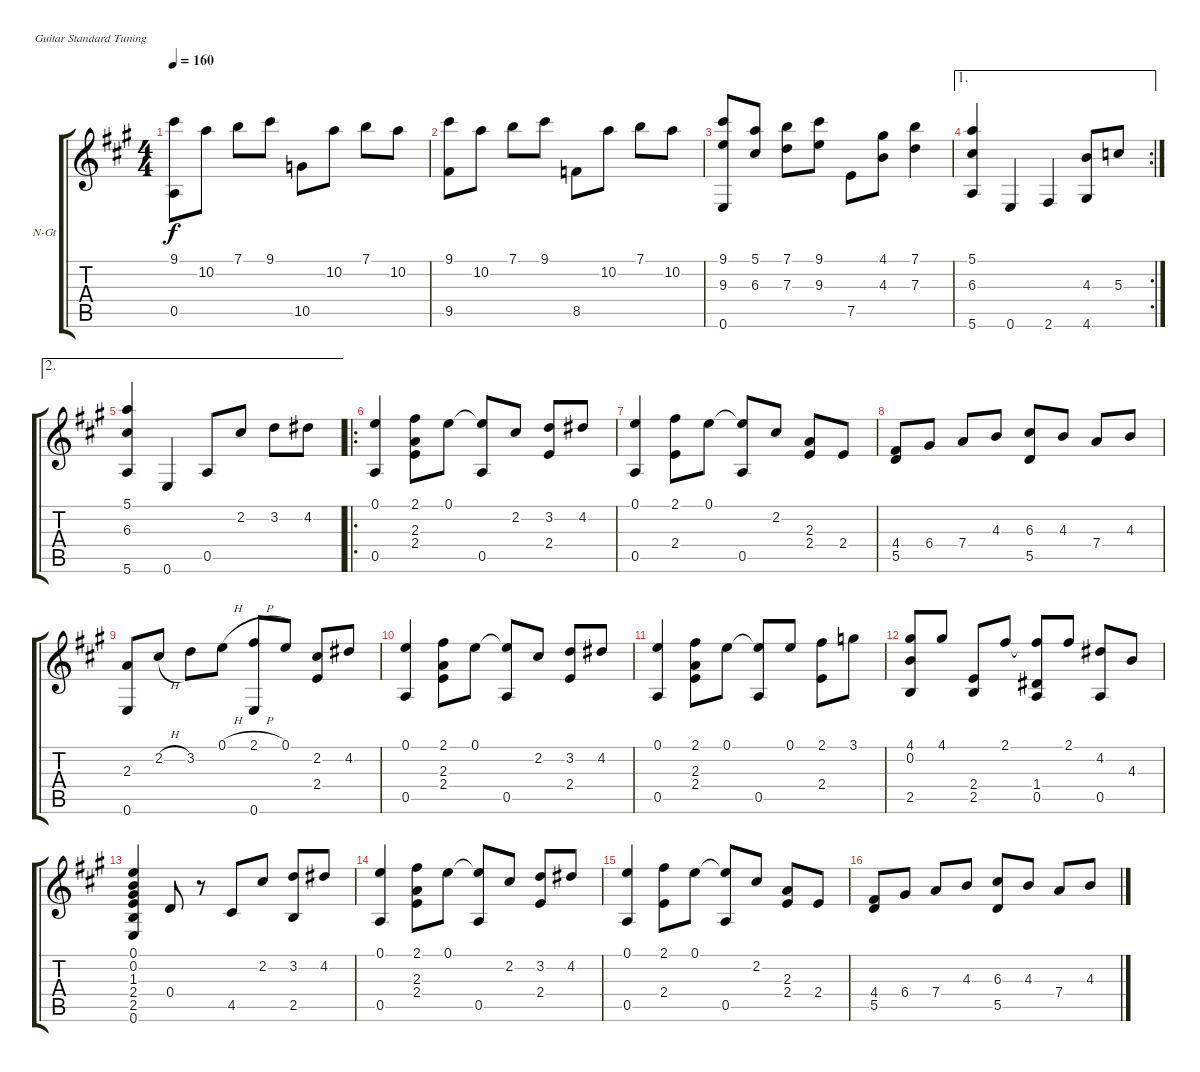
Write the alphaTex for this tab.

\bracketExtendMode groupsimilarinstruments
\firstSystemTrackNameOrientation horizontal
\otherSystemsTrackNameOrientation horizontal
\track ("Classic Guitar" "N-Gt") {instrument acousticguitarnylon}
\staff {score tabs}
\tuning (E4 B3 G3 D3 A2 E2)
\ts (4 4)
\tempo 160
\clef g2
\ks a
(9.1 0.5).8{dy f} 10.2.8 7.1.8 9.1.8 10.5.8 10.2.8 7.1.8 10.2.8 |
(9.1 9.5).8 10.2.8 7.1.8 9.1.8 8.5.8 10.2.8 7.1.8 10.2.8 |
(9.1 9.3 0.6).8 (5.1 6.3).8 (7.1 7.3).8 (9.1 9.3).8 7.5.8 (4.1 4.3).8 (7.1 7.3).4 |
\ae 1
\rc 2
(5.1 6.3 5.6).4 0.6.4 2.6.4 (4.3 4.6).8 5.3.8 |
\ae 2
(6.3 5.1 5.6).4 0.6.4 0.5.8 2.2.8 3.2.8 4.2.8 |
\ro
(0.5 0.1).4 (2.1 2.3 2.4).8 0.1.8 (0.5 0.1{t}).8 2.2.8 (3.2 2.4).8 4.2.8 |
(0.5 0.1).4 (2.1 2.4).8 0.1.8 (0.1{t} 0.5).8 2.2.8 (2.3 2.4).8 2.4.8 |
(4.4 5.5).8 6.4.8 7.4.8 4.3.8 (5.5 6.3).8 4.3.8 7.4.8 4.3.8 |
(0.6 2.3).8 2.2{h}.8 3.2.8 0.1{h}.8 (0.6 2.1{h}).8 0.1.8 (2.2 2.4).8 4.2.8 |
(0.5 0.1).4 (2.1 2.3 2.4).8 0.1.8 (0.5 0.1{t}).8 2.2.8 (3.2 2.4).8 4.2.8 |
(0.5 0.1).4 (2.1 2.3 2.4).8 0.1.8 (0.5 0.1{t}).8 0.1.8 (2.4 2.1).8 3.1.8 |
(2.5 4.1 0.2).8 4.1.8 (2.5 2.4).8 2.1.8 (0.5 1.4 2.1{t}).8 2.1.8 (4.2 0.5).8 4.3.8 |
(0.6 0.2 0.1 2.5 1.3 2.4).4 0.4.8 r.8 4.5.8 2.2.8 (3.2 2.5).8 4.2.8 |
(0.5 0.1).4 (2.1 2.3 2.4).8 0.1.8 (0.5 0.1{t}).8 2.2.8 (3.2 2.4).8 4.2.8 |
(0.5 0.1).4 (2.1 2.4).8 0.1.8 (0.1{t} 0.5).8 2.2.8 (2.3 2.4).8 2.4.8 |
(4.4 5.5).8 6.4.8 7.4.8 4.3.8 (5.5 6.3).8 4.3.8 7.4.8 4.3.8
